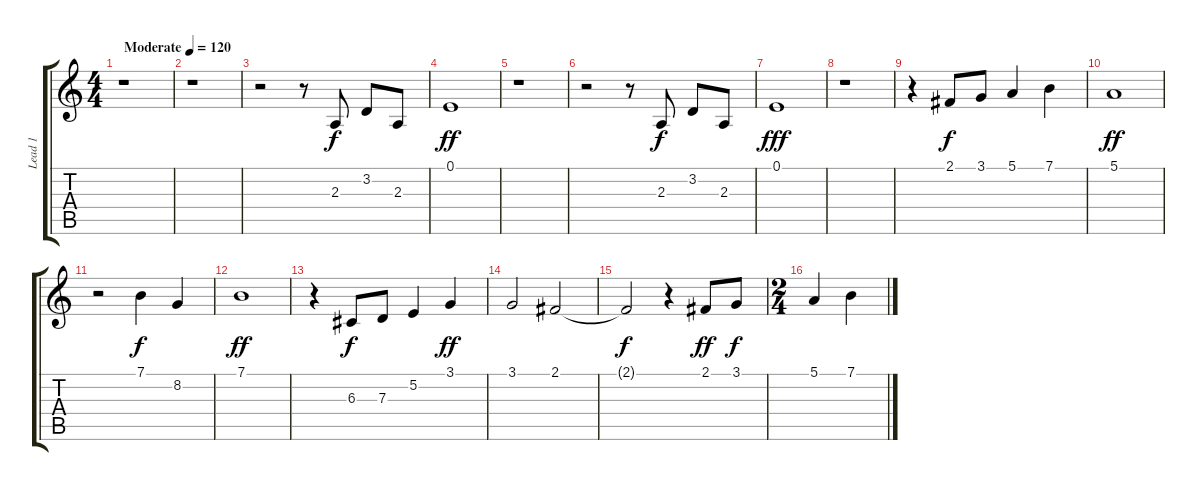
\track ("Lead 1" "Lead 1") {instrument lead8bassandlead}
\staff {score tabs}
\tuning (E4 B3 G3 D3 A2 E2) {hide}
\ts (4 4)
\tempo (120 "Moderate")
\clef g2
\ks c
r.1{dy f instrument lead8bassandlead} |
r.1 |
r.2 r.8 2.3.8 3.2.8 2.3.8 |
0.1.1{dy ff} |
r.1 |
r.2 r.8 2.3.8{dy f} 3.2.8 2.3.8 |
0.1.1{dy fff} |
r.1 |
r.4 2.1.8{dy f} 3.1.8 5.1.4 7.1.4 |
5.1.1{dy ff} |
r.2 7.1.4{dy f} 8.2.4 |
7.1.1{dy ff} |
r.4 6.3.8{dy f} 7.3.8 5.2.4 3.1.4{dy ff} |
3.1.2 2.1.2 |
2.1{t}.2{dy f} r.4 2.1.8{dy ff} 3.1.8{dy f} |
\ts (2 4)
5.1.4 7.1.4
